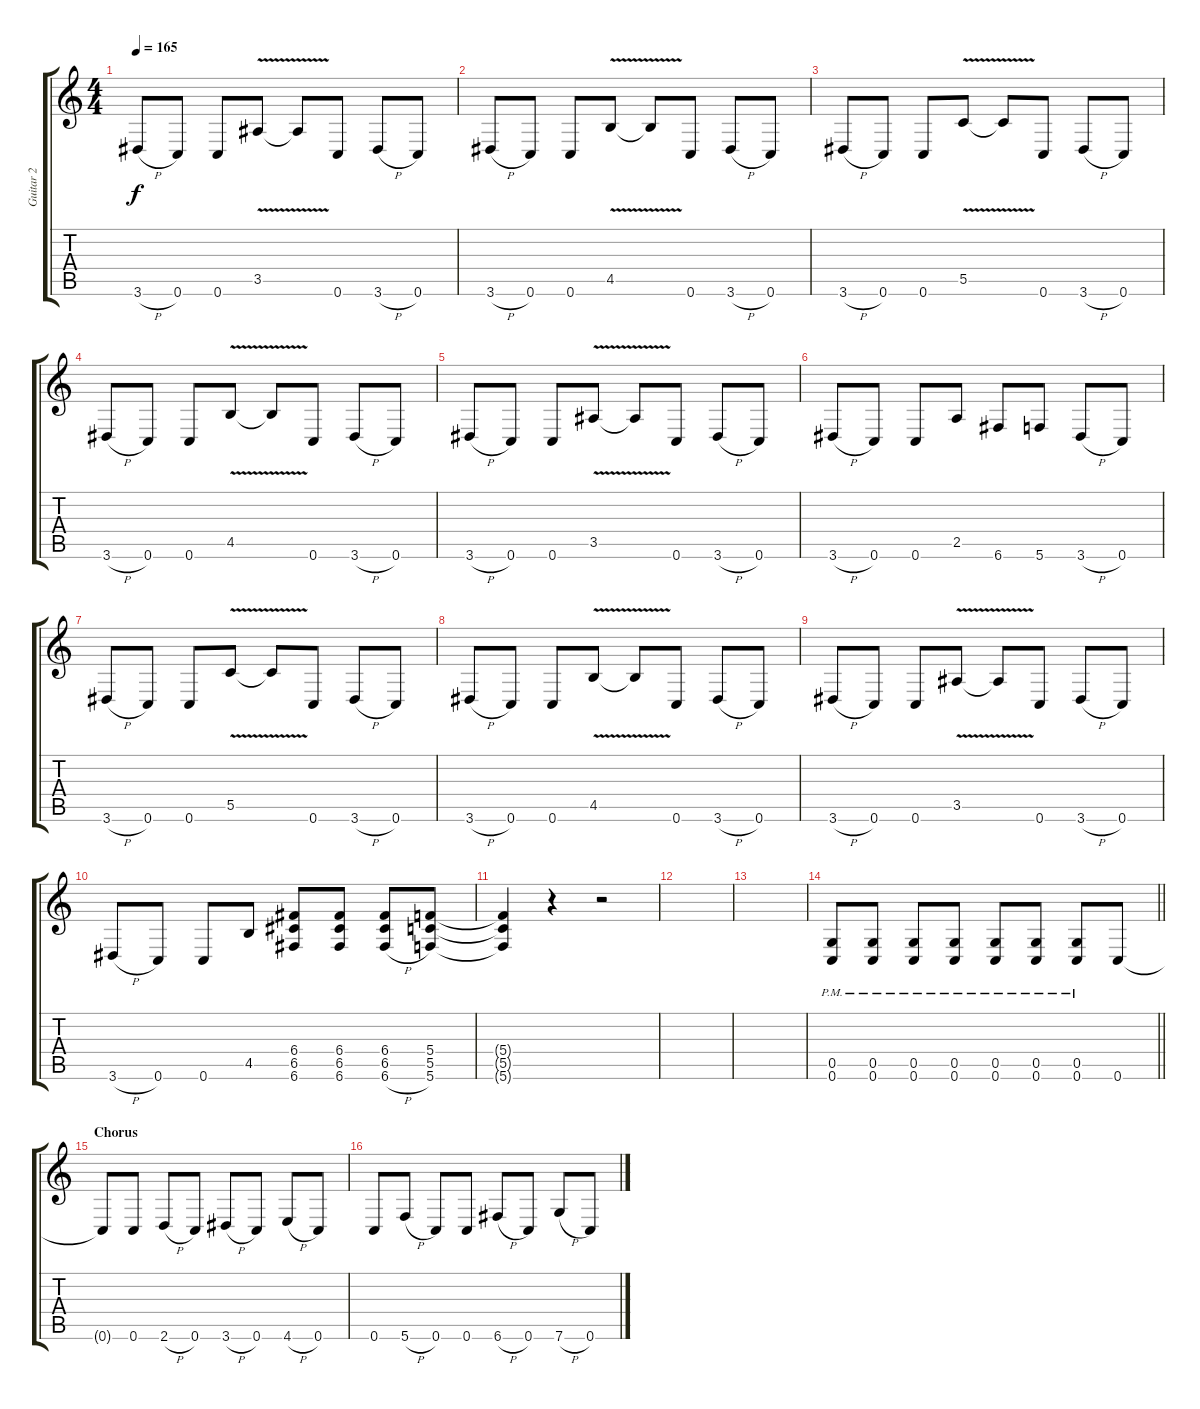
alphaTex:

\track ("Guitar 2" "Guitar 2") {instrument overdrivenguitar}
\staff {score tabs}
\tuning (E4 C4 G3 C3 G2 C2) {hide}
\ts (4 4)
\tempo 165
\clef g2
\ks c
3.6{h}.8{dy f} 0.6.8 0.6.8 3.5{v}.8 3.5{t}.8 0.6.8 3.6{h}.8 0.6.8 |
3.6{h}.8 0.6.8 0.6.8 4.5{v}.8 4.5{t}.8 0.6.8 3.6{h}.8 0.6.8 |
3.6{h}.8 0.6.8 0.6.8 5.5{v}.8 5.5{t}.8 0.6.8 3.6{h}.8 0.6.8 |
3.6{h}.8 0.6.8 0.6.8 4.5{v}.8 4.5{t}.8 0.6.8 3.6{h}.8 0.6.8 |
3.6{h}.8 0.6.8 0.6.8 3.5{v}.8 3.5{t}.8 0.6.8 3.6{h}.8 0.6.8 |
3.6{h}.8 0.6.8 0.6.8 2.5.8 6.6.8 5.6.8 3.6{h}.8 0.6.8 |
3.6{h}.8 0.6.8 0.6.8 5.5{v}.8 5.5{t}.8 0.6.8 3.6{h}.8 0.6.8 |
3.6{h}.8 0.6.8 0.6.8 4.5{v}.8 4.5{t}.8 0.6.8 3.6{h}.8 0.6.8 |
3.6{h}.8 0.6.8 0.6.8 3.5{v}.8 3.5{t}.8 0.6.8 3.6{h}.8 0.6.8 |
3.6{h}.8 0.6.8 0.6.8 4.5.8 (6.4 6.5 6.6).8 (6.4 6.5 6.6).8 (6.4 6.5 6.6{h}).8 (5.4 5.5 5.6).8 |
(5.4{t} 5.5{t} 5.6{t}).4 r.4 r.2 |
|
|
\barLineRight lightlight
(0.5{pm} 0.6{pm}).8 (0.5{pm} 0.6{pm}).8 (0.5{pm} 0.6{pm}).8 (0.5{pm} 0.6{pm}).8 (0.5{pm} 0.6{pm}).8 (0.5{pm} 0.6{pm}).8 (0.5{pm} 0.6{pm}).8 0.6.8 |
\section ("" "Chorus")
0.6{t}.8 0.6.8 2.6{h}.8 0.6.8 3.6{h}.8 0.6.8 4.6{h}.8 0.6.8 |
0.6.8 5.6{h}.8 0.6.8 0.6.8 6.6{h}.8 0.6.8 7.6{h}.8 0.6.8
